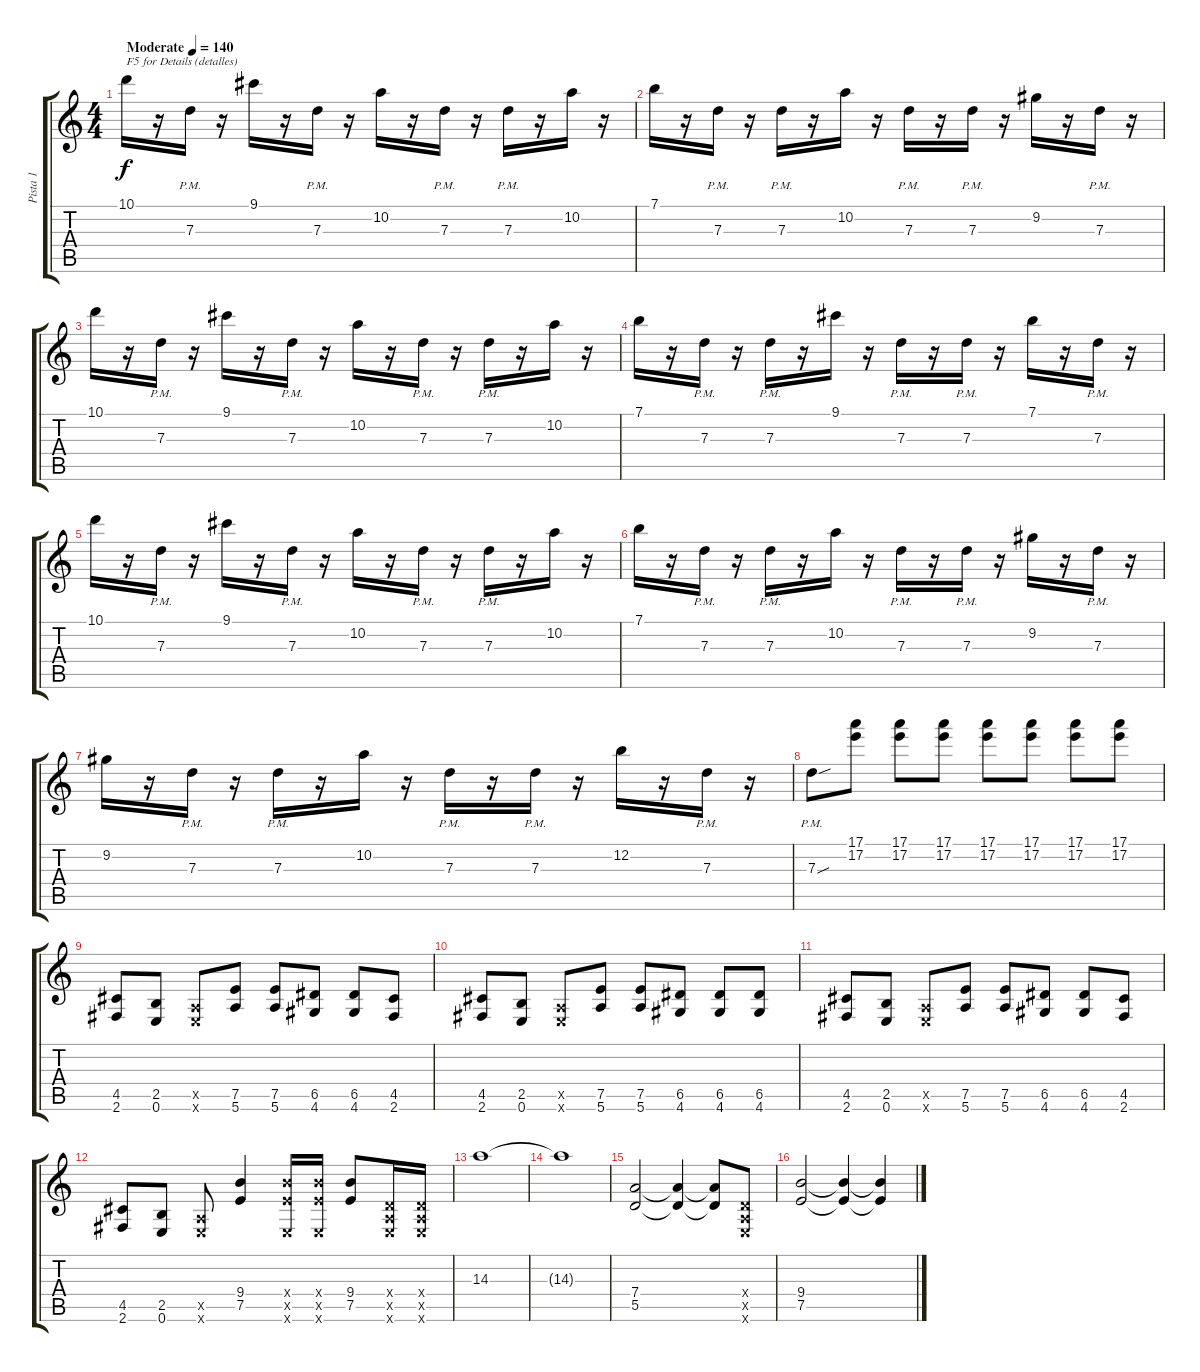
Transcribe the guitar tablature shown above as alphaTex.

\track ("Pista 1" "Pista 1") {instrument distortionguitar}
\staff {score tabs}
\tuning (E4 B3 G3 D3 A2 E2) {hide}
\ts (4 4)
\tempo (140 "Moderate")
\clef g2
\ks c
10.1.16{txt "F5 for Details (detalles)" dy f instrument distortionguitar} r.16 7.3{pm}.16 r.16 9.1.16 r.16 7.3{pm}.16 r.16 10.2.16 r.16 7.3{pm}.16 r.16 7.3{pm}.16 r.16 10.2.16 r.16 |
7.1.16 r.16 7.3{pm}.16 r.16 7.3{pm}.16 r.16 10.2.16 r.16 7.3{pm}.16 r.16 7.3{pm}.16 r.16 9.2.16 r.16 7.3{pm}.16 r.16 |
10.1.16 r.16 7.3{pm}.16 r.16 9.1.16 r.16 7.3{pm}.16 r.16 10.2.16 r.16 7.3{pm}.16 r.16 7.3{pm}.16 r.16 10.2.16 r.16 |
7.1.16 r.16 7.3{pm}.16 r.16 7.3{pm}.16 r.16 9.1.16 r.16 7.3{pm}.16 r.16 7.3{pm}.16 r.16 7.1.16 r.16 7.3{pm}.16 r.16 |
10.1.16 r.16 7.3{pm}.16 r.16 9.1.16 r.16 7.3{pm}.16 r.16 10.2.16 r.16 7.3{pm}.16 r.16 7.3{pm}.16 r.16 10.2.16 r.16 |
7.1.16 r.16 7.3{pm}.16 r.16 7.3{pm}.16 r.16 10.2.16 r.16 7.3{pm}.16 r.16 7.3{pm}.16 r.16 9.2.16 r.16 7.3{pm}.16 r.16 |
9.2.16 r.16 7.3{pm}.16 r.16 7.3{pm}.16 r.16 10.2.16 r.16 7.3{pm}.16 r.16 7.3{pm}.16 r.16 12.2.16 r.16 7.3{pm}.16 r.16 |
7.3{sou pm}.8 (17.1 17.2).8 (17.1 17.2).8 (17.1 17.2).8 (17.1 17.2).8 (17.1 17.2).8 (17.1 17.2).8 (17.1 17.2).8 |
(4.5 2.6).8 (2.5 0.6).8 (0.5{x} 0.6{x}).8 (7.5 5.6).8 (7.5 5.6).8 (6.5 4.6).8 (6.5 4.6).8 (4.5 2.6).8 |
(4.5 2.6).8 (2.5 0.6).8 (0.5{x} 0.6{x}).8 (7.5 5.6).8 (7.5 5.6).8 (6.5 4.6).8 (6.5 4.6).8 (6.5 4.6).8 |
(4.5 2.6).8 (2.5 0.6).8 (0.5{x} 0.6{x}).8 (7.5 5.6).8 (7.5 5.6).8 (6.5 4.6).8 (6.5 4.6).8 (4.5 2.6).8 |
(4.5 2.6).8 (2.5 0.6).8 (0.5{x} 0.6{x}).8 (9.4 7.5).4 (9.4{x} 7.5{x} 0.6{x}).16 (9.4{x} 7.5{x} 0.6{x}).16 (9.4 7.5).8 (0.4{x} 0.5{x} 0.6{x}).16 (0.4{x} 0.5{x} 0.6{x}).16 |
14.3.1 |
14.3{t}.1 |
(7.4 5.5).2 (7.4{t} 5.5{t}).4 (7.4{t} 5.5{t}).8 (0.4{x} 0.5{x} 0.6{x}).8 |
(9.4 7.5).2 (9.4{t} 7.5{t}).4 (9.4{t} 7.5{t}).4
